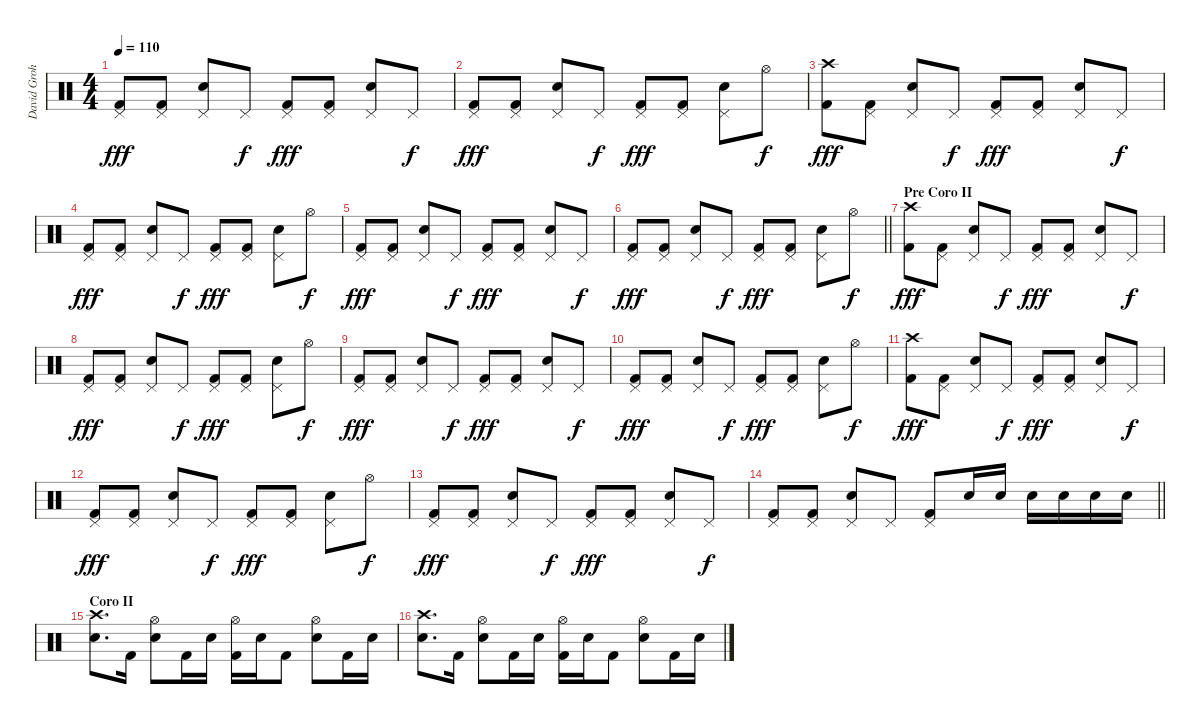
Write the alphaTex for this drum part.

\track ("David Grohl (batería)" "David Groh") {instrument percussion}
\staff {score}
\articulation defaults
\ts (4 4)
\tempo 110
\clef neutral
\ks c
("Pedal Hi-Hat (hit)" "Kick (hit) 2").8{dy fff} ("Pedal Hi-Hat (hit)" "Kick (hit) 2").8 ("Pedal Hi-Hat (hit)" "Snare (hit) 2").8 "Pedal Hi-Hat (hit)".8{dy f} ("Pedal Hi-Hat (hit)" "Kick (hit) 2").8{dy fff} ("Pedal Hi-Hat (hit)" "Kick (hit) 2").8 ("Pedal Hi-Hat (hit)" "Snare (hit) 2").8 "Pedal Hi-Hat (hit)".8{dy f} |
("Pedal Hi-Hat (hit)" "Kick (hit) 2").8{dy fff} ("Pedal Hi-Hat (hit)" "Kick (hit) 2").8 ("Pedal Hi-Hat (hit)" "Snare (hit) 2").8 "Pedal Hi-Hat (hit)".8{dy f} ("Pedal Hi-Hat (hit)" "Kick (hit) 2").8{dy fff} ("Pedal Hi-Hat (hit)" "Kick (hit) 2").8 ("Pedal Hi-Hat (hit)" "Snare (hit) 2").8 "Hi-Hat (open)".8{dy f} |
("Crash high (hit)" "Kick (hit) 2").8{dy fff} ("Pedal Hi-Hat (hit)" "Kick (hit) 2").8 ("Pedal Hi-Hat (hit)" "Snare (hit) 2").8 "Pedal Hi-Hat (hit)".8{dy f} ("Pedal Hi-Hat (hit)" "Kick (hit) 2").8{dy fff} ("Pedal Hi-Hat (hit)" "Kick (hit) 2").8 ("Pedal Hi-Hat (hit)" "Snare (hit) 2").8 "Pedal Hi-Hat (hit)".8{dy f} |
("Pedal Hi-Hat (hit)" "Kick (hit) 2").8{dy fff} ("Pedal Hi-Hat (hit)" "Kick (hit) 2").8 ("Pedal Hi-Hat (hit)" "Snare (hit) 2").8 "Pedal Hi-Hat (hit)".8{dy f} ("Pedal Hi-Hat (hit)" "Kick (hit) 2").8{dy fff} ("Pedal Hi-Hat (hit)" "Kick (hit) 2").8 ("Pedal Hi-Hat (hit)" "Snare (hit) 2").8 "Hi-Hat (open)".8{dy f} |
("Pedal Hi-Hat (hit)" "Kick (hit) 2").8{dy fff} ("Pedal Hi-Hat (hit)" "Kick (hit) 2").8 ("Pedal Hi-Hat (hit)" "Snare (hit) 2").8 "Pedal Hi-Hat (hit)".8{dy f} ("Pedal Hi-Hat (hit)" "Kick (hit) 2").8{dy fff} ("Pedal Hi-Hat (hit)" "Kick (hit) 2").8 ("Pedal Hi-Hat (hit)" "Snare (hit) 2").8 "Pedal Hi-Hat (hit)".8{dy f} |
\barLineRight lightlight
("Pedal Hi-Hat (hit)" "Kick (hit) 2").8{dy fff} ("Pedal Hi-Hat (hit)" "Kick (hit) 2").8 ("Pedal Hi-Hat (hit)" "Snare (hit) 2").8 "Pedal Hi-Hat (hit)".8{dy f} ("Pedal Hi-Hat (hit)" "Kick (hit) 2").8{dy fff} ("Pedal Hi-Hat (hit)" "Kick (hit) 2").8 ("Pedal Hi-Hat (hit)" "Snare (hit) 2").8 "Hi-Hat (open)".8{dy f} |
\section ("" "Pre Coro II")
("Crash high (hit)" "Kick (hit) 2").8{dy fff} ("Pedal Hi-Hat (hit)" "Kick (hit) 2").8 ("Pedal Hi-Hat (hit)" "Snare (hit) 2").8 "Pedal Hi-Hat (hit)".8{dy f} ("Pedal Hi-Hat (hit)" "Kick (hit) 2").8{dy fff} ("Pedal Hi-Hat (hit)" "Kick (hit) 2").8 ("Pedal Hi-Hat (hit)" "Snare (hit) 2").8 "Pedal Hi-Hat (hit)".8{dy f} |
("Pedal Hi-Hat (hit)" "Kick (hit) 2").8{dy fff} ("Pedal Hi-Hat (hit)" "Kick (hit) 2").8 ("Pedal Hi-Hat (hit)" "Snare (hit) 2").8 "Pedal Hi-Hat (hit)".8{dy f} ("Pedal Hi-Hat (hit)" "Kick (hit) 2").8{dy fff} ("Pedal Hi-Hat (hit)" "Kick (hit) 2").8 ("Pedal Hi-Hat (hit)" "Snare (hit) 2").8 "Hi-Hat (open)".8{dy f} |
("Pedal Hi-Hat (hit)" "Kick (hit) 2").8{dy fff} ("Pedal Hi-Hat (hit)" "Kick (hit) 2").8 ("Pedal Hi-Hat (hit)" "Snare (hit) 2").8 "Pedal Hi-Hat (hit)".8{dy f} ("Pedal Hi-Hat (hit)" "Kick (hit) 2").8{dy fff} ("Pedal Hi-Hat (hit)" "Kick (hit) 2").8 ("Pedal Hi-Hat (hit)" "Snare (hit) 2").8 "Pedal Hi-Hat (hit)".8{dy f} |
("Pedal Hi-Hat (hit)" "Kick (hit) 2").8{dy fff} ("Pedal Hi-Hat (hit)" "Kick (hit) 2").8 ("Pedal Hi-Hat (hit)" "Snare (hit) 2").8 "Pedal Hi-Hat (hit)".8{dy f} ("Pedal Hi-Hat (hit)" "Kick (hit) 2").8{dy fff} ("Pedal Hi-Hat (hit)" "Kick (hit) 2").8 ("Pedal Hi-Hat (hit)" "Snare (hit) 2").8 "Hi-Hat (open)".8{dy f} |
("Crash high (hit)" "Kick (hit) 2").8{dy fff} ("Pedal Hi-Hat (hit)" "Kick (hit) 2").8 ("Pedal Hi-Hat (hit)" "Snare (hit) 2").8 "Pedal Hi-Hat (hit)".8{dy f} ("Pedal Hi-Hat (hit)" "Kick (hit) 2").8{dy fff} ("Pedal Hi-Hat (hit)" "Kick (hit) 2").8 ("Pedal Hi-Hat (hit)" "Snare (hit) 2").8 "Pedal Hi-Hat (hit)".8{dy f} |
("Pedal Hi-Hat (hit)" "Kick (hit) 2").8{dy fff} ("Pedal Hi-Hat (hit)" "Kick (hit) 2").8 ("Pedal Hi-Hat (hit)" "Snare (hit) 2").8 "Pedal Hi-Hat (hit)".8{dy f} ("Pedal Hi-Hat (hit)" "Kick (hit) 2").8{dy fff} ("Pedal Hi-Hat (hit)" "Kick (hit) 2").8 ("Pedal Hi-Hat (hit)" "Snare (hit) 2").8 "Hi-Hat (open)".8{dy f} |
("Pedal Hi-Hat (hit)" "Kick (hit) 2").8{dy fff} ("Pedal Hi-Hat (hit)" "Kick (hit) 2").8 ("Pedal Hi-Hat (hit)" "Snare (hit) 2").8 "Pedal Hi-Hat (hit)".8{dy f} ("Pedal Hi-Hat (hit)" "Kick (hit) 2").8{dy fff} ("Pedal Hi-Hat (hit)" "Kick (hit) 2").8 ("Pedal Hi-Hat (hit)" "Snare (hit) 2").8 "Pedal Hi-Hat (hit)".8{dy f} |
\barLineRight lightlight
("Pedal Hi-Hat (hit)" "Kick (hit) 2").8 ("Pedal Hi-Hat (hit)" "Kick (hit) 2").8 ("Pedal Hi-Hat (hit)" "Snare (hit) 2").8 "Pedal Hi-Hat (hit)".8 ("Pedal Hi-Hat (hit)" "Kick (hit) 2").8 "Snare (hit) 2".16 "Snare (hit) 2".16 "Snare (hit) 2".16 "Snare (hit) 2".16 "Snare (hit) 2".16 "Snare (hit) 2".16 |
\section ("" "Coro II")
("Crash high (hit)" "Snare (hit) 2").8{d} "Kick (hit) 2".16 ("Hi-Hat (open)" "Snare (hit) 2").8 "Kick (hit) 2".16 "Snare (hit) 2".16 ("Hi-Hat (open)" "Kick (hit) 2").16 "Snare (hit) 2".16 "Kick (hit) 2".8 ("Hi-Hat (open)" "Snare (hit) 2").8 "Kick (hit) 2".16 "Snare (hit) 2".16 |
("Crash high (hit)" "Snare (hit) 2").8{d} "Kick (hit) 2".16 ("Hi-Hat (open)" "Snare (hit) 2").8 "Kick (hit) 2".16 "Snare (hit) 2".16 ("Hi-Hat (open)" "Kick (hit) 2").16 "Snare (hit) 2".16 "Kick (hit) 2".8 ("Hi-Hat (open)" "Snare (hit) 2").8 "Kick (hit) 2".16 "Snare (hit) 2".16
